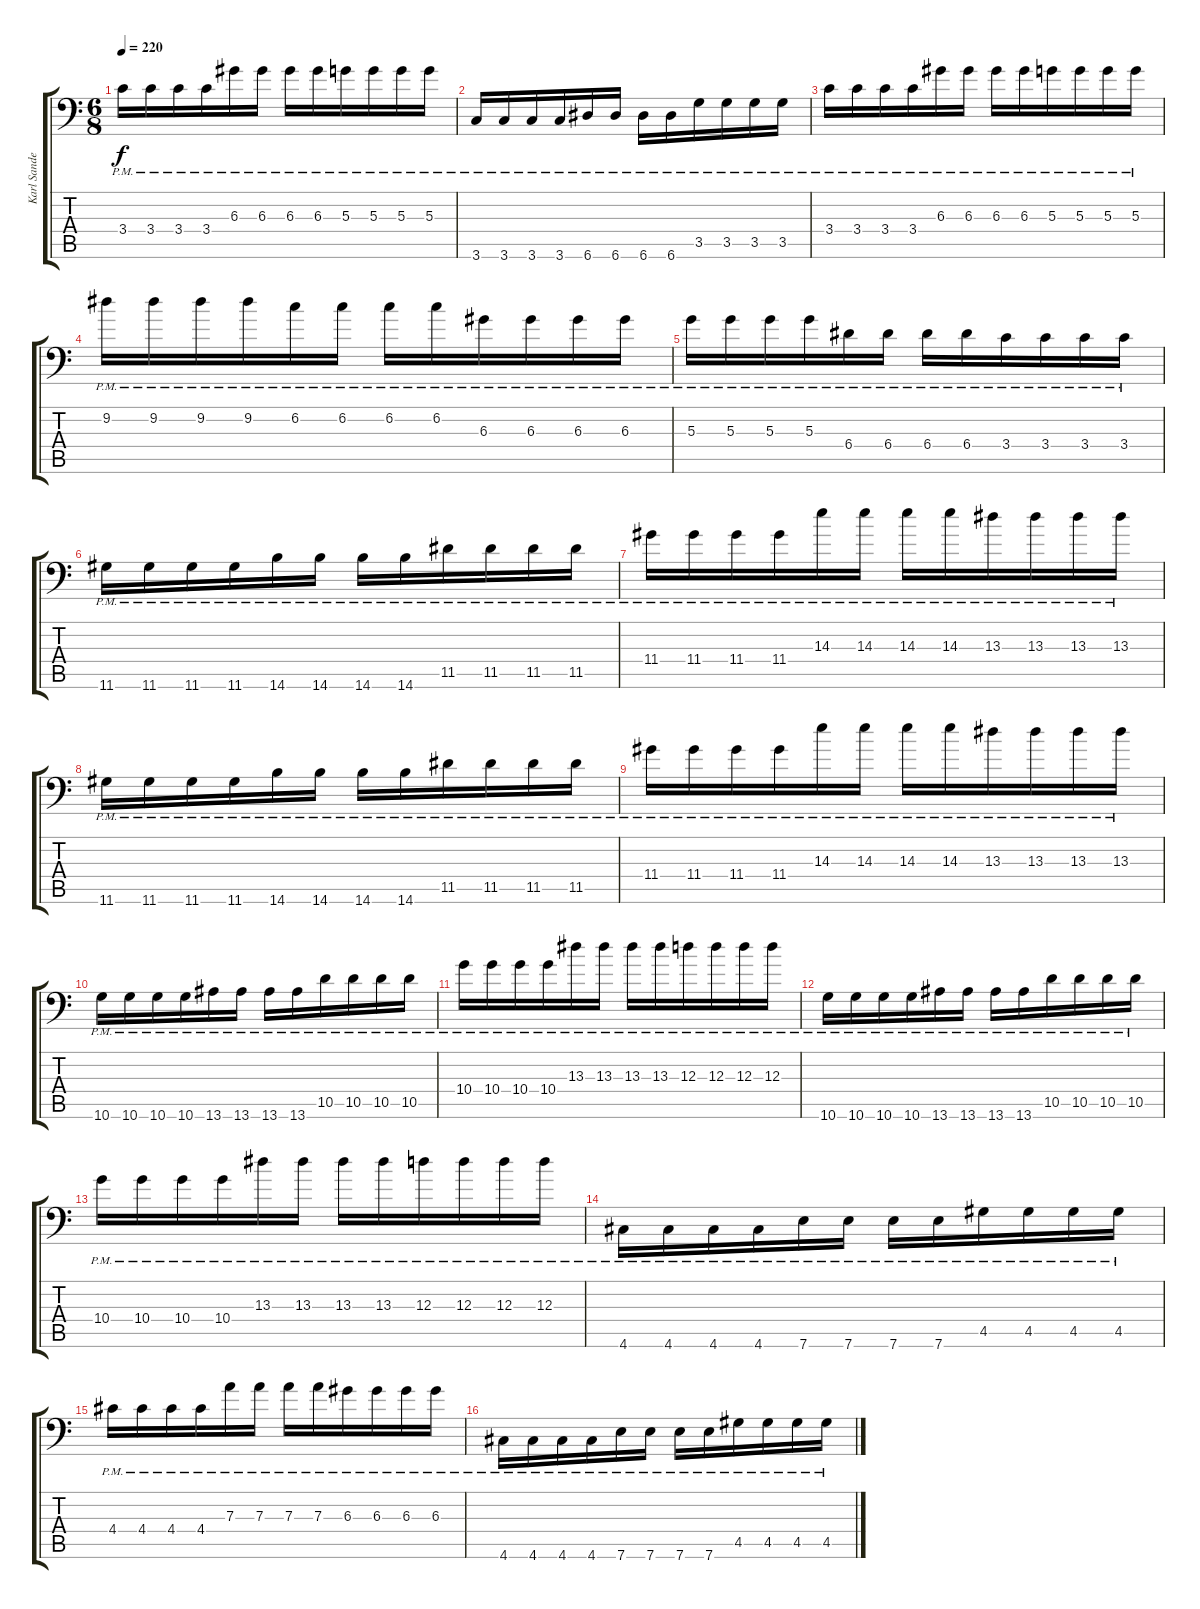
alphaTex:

\track ("Karl Sanders" "Karl Sande") {instrument distortionguitar}
\staff {score tabs}
\tuning (B3 Gb3 D3 A2 E2 A1) {hide}
\ts (6 8)
\tempo 220
\clef f4
\ks c
3.4{pm}.16{dy f} 3.4{pm}.16 3.4{pm}.16 3.4{pm}.16 6.3{pm}.16 6.3{pm}.16 6.3{pm}.16 6.3{pm}.16 5.3{pm}.16 5.3{pm}.16 5.3{pm}.16 5.3{pm}.16 |
3.6{pm}.16 3.6{pm}.16 3.6{pm}.16 3.6{pm}.16 6.6{pm}.16 6.6{pm}.16 6.6{pm}.16 6.6{pm}.16 3.5{pm}.16 3.5{pm}.16 3.5{pm}.16 3.5{pm}.16 |
3.4{pm}.16 3.4{pm}.16 3.4{pm}.16 3.4{pm}.16 6.3{pm}.16 6.3{pm}.16 6.3{pm}.16 6.3{pm}.16 5.3{pm}.16 5.3{pm}.16 5.3{pm}.16 5.3{pm}.16 |
9.2{pm}.16 9.2{pm}.16 9.2{pm}.16 9.2{pm}.16 6.2{pm}.16 6.2{pm}.16 6.2{pm}.16 6.2{pm}.16 6.3{pm}.16 6.3{pm}.16 6.3{pm}.16 6.3{pm}.16 |
5.3{pm}.16 5.3{pm}.16 5.3{pm}.16 5.3{pm}.16 6.4{pm}.16 6.4{pm}.16 6.4{pm}.16 6.4{pm}.16 3.4{pm}.16 3.4{pm}.16 3.4{pm}.16 3.4{pm}.16 |
11.6{pm}.16 11.6{pm}.16 11.6{pm}.16 11.6{pm}.16 14.6{pm}.16 14.6{pm}.16 14.6{pm}.16 14.6{pm}.16 11.5{pm}.16 11.5{pm}.16 11.5{pm}.16 11.5{pm}.16 |
11.4{pm}.16 11.4{pm}.16 11.4{pm}.16 11.4{pm}.16 14.3{pm}.16 14.3{pm}.16 14.3{pm}.16 14.3{pm}.16 13.3{pm}.16 13.3{pm}.16 13.3{pm}.16 13.3{pm}.16 |
11.6{pm}.16 11.6{pm}.16 11.6{pm}.16 11.6{pm}.16 14.6{pm}.16 14.6{pm}.16 14.6{pm}.16 14.6{pm}.16 11.5{pm}.16 11.5{pm}.16 11.5{pm}.16 11.5{pm}.16 |
11.4{pm}.16 11.4{pm}.16 11.4{pm}.16 11.4{pm}.16 14.3{pm}.16 14.3{pm}.16 14.3{pm}.16 14.3{pm}.16 13.3{pm}.16 13.3{pm}.16 13.3{pm}.16 13.3{pm}.16 |
10.6{pm}.16 10.6{pm}.16 10.6{pm}.16 10.6{pm}.16 13.6{pm}.16 13.6{pm}.16 13.6{pm}.16 13.6{pm}.16 10.5{pm}.16 10.5{pm}.16 10.5{pm}.16 10.5{pm}.16 |
10.4{pm}.16 10.4{pm}.16 10.4{pm}.16 10.4{pm}.16 13.3{pm}.16 13.3{pm}.16 13.3{pm}.16 13.3{pm}.16 12.3{pm}.16 12.3{pm}.16 12.3{pm}.16 12.3{pm}.16 |
10.6{pm}.16 10.6{pm}.16 10.6{pm}.16 10.6{pm}.16 13.6{pm}.16 13.6{pm}.16 13.6{pm}.16 13.6{pm}.16 10.5{pm}.16 10.5{pm}.16 10.5{pm}.16 10.5{pm}.16 |
10.4{pm}.16 10.4{pm}.16 10.4{pm}.16 10.4{pm}.16 13.3{pm}.16 13.3{pm}.16 13.3{pm}.16 13.3{pm}.16 12.3{pm}.16 12.3{pm}.16 12.3{pm}.16 12.3{pm}.16 |
4.6{pm}.16 4.6{pm}.16 4.6{pm}.16 4.6{pm}.16 7.6{pm}.16 7.6{pm}.16 7.6{pm}.16 7.6{pm}.16 4.5{pm}.16 4.5{pm}.16 4.5{pm}.16 4.5{pm}.16 |
4.4{pm}.16 4.4{pm}.16 4.4{pm}.16 4.4{pm}.16 7.3{pm}.16 7.3{pm}.16 7.3{pm}.16 7.3{pm}.16 6.3{pm}.16 6.3{pm}.16 6.3{pm}.16 6.3{pm}.16 |
4.6{pm}.16 4.6{pm}.16 4.6{pm}.16 4.6{pm}.16 7.6{pm}.16 7.6{pm}.16 7.6{pm}.16 7.6{pm}.16 4.5{pm}.16 4.5{pm}.16 4.5{pm}.16 4.5{pm}.16
